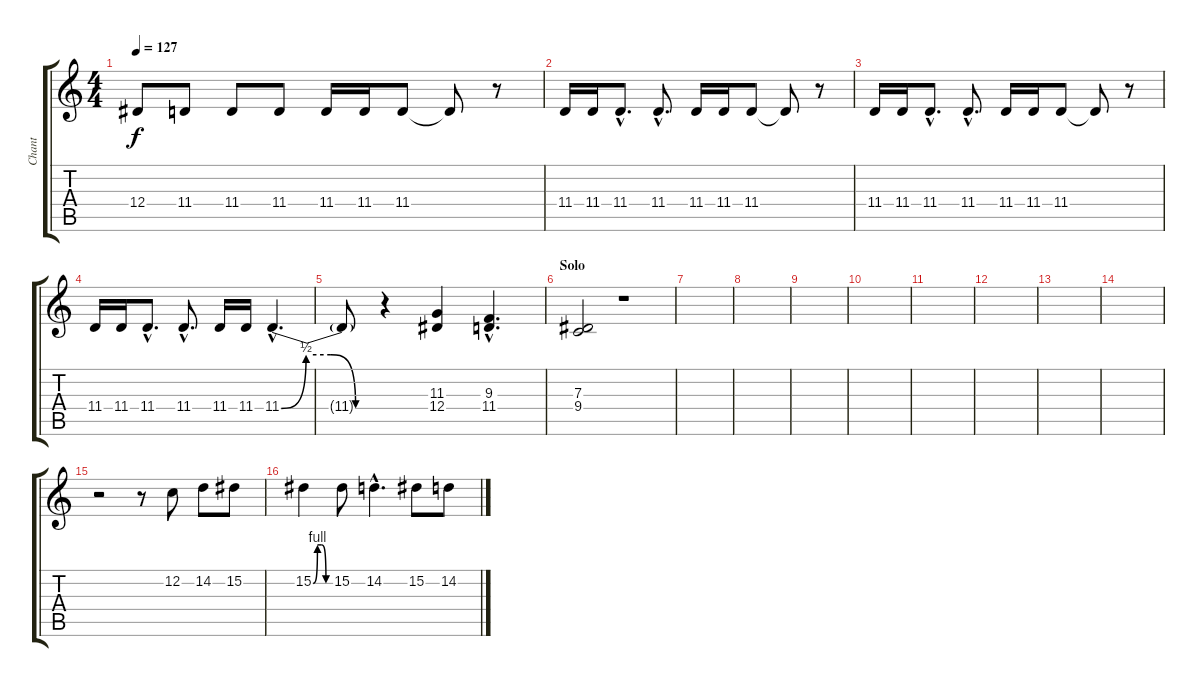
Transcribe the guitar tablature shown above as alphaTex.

\track ("Chant" "Chant") {instrument choiraahs}
\staff {score tabs}
\tuning (F4 C4 Ab3 Eb3 Bb2 F2) {hide}
\ts (4 4)
\tempo 127
\clef g2
\ks c
12.4.8{dy f} 11.4.8 11.4.8 11.4.8 11.4.16 11.4.16 11.4.8 11.4{t}.8 r.8 |
11.4.16 11.4.16 11.4{hac}.8{d} 11.4{hac}.8{d} 11.4.16 11.4.16 11.4.8 11.4{t}.8 r.8 |
11.4.16 11.4.16 11.4{hac}.8{d} 11.4{hac}.8{d} 11.4.16 11.4.16 11.4.8 11.4{t}.8 r.8 |
11.4.16 11.4.16 11.4{hac}.8{d} 11.4{hac}.8{d} 11.4.16 11.4.16 11.4{be (custom 0 0 15 2 30 2 45 0 60 0) hac}.4{d} |
11.4{t}.8 r.4 (11.3 12.4).4 (9.3{hac} 11.4{hac}).4{d} |
\section ("" "Solo")
(7.3 9.4).2 r.1 |
|
|
|
|
|
|
|
|
r.2 r.8 12.2.8 14.2.8 15.2.8 |
15.2{be (custom 0 0 15 4 30 4 45 0 60 0)}.4 15.2.8 14.2{hac}.4{d} 15.2.8 14.2.8
